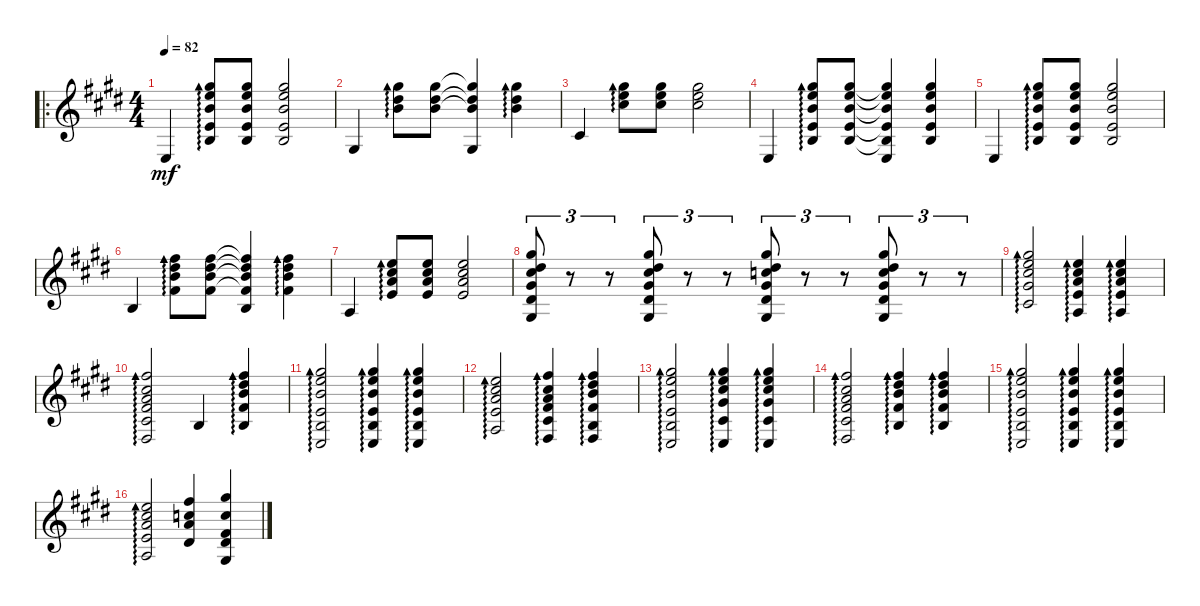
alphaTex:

\defaultSystemsLayout 4
\bracketExtendMode groupsimilarinstruments
\singleTrackTrackNamePolicy hidden
\multiTrackTrackNamePolicy hidden
\firstSystemTrackNameOrientation horizontal
\otherSystemsTrackNameOrientation horizontal
\track ("Steel Guitar" "S-Gt") {solo instrument acousticguitarsteel}
\staff {score}
\tuning (E4 B3 G3 D3 A2 E2)
\ro
\ts (4 4)
\tempo 82
\clef g2
\scale
0.544118
\ks e
0.6.4{dy mf instrument acousticguitarsteel} (4.3 5.2 4.1 2.4 2.5).8{ad 0} (4.1 5.2 4.3 2.4 2.5).8 (4.1 5.2 4.3 2.4 2.5).2 |
\scale
0.227941 4.6.4 (4.1 4.2 4.3).8{ad 0} (4.3 4.2 4.1).8 (4.3{t} 4.2{t} 4.1{t} 4.6).4 (4.3 4.2 4.1).4{ad 0} |
\scale
0.227941 4.5.4 (4.1 5.2 6.3).8{ad 0} (4.1 5.2 6.3).8 (4.1 5.2 6.3).2 |
\scale
0.333333 0.6.4 (4.3 5.2 4.1 2.4 2.5).8{ad 0} (4.1 5.2 4.3 2.4 2.5).8 (4.1{t} 5.2{t} 4.3{t} 2.4{t} 2.5{t} 0.6).4 (4.1 5.2 4.3 2.4 2.5).4 |
\scale
0.242584
\scale
0.333333 0.6.4 (4.3 5.2 4.1 2.4 2.5).8{ad 0} (4.1 5.2 4.3 2.4 2.5).8 (4.1 5.2 4.3 2.4 2.5).2 |
\scale
0.180627
\scale
0.333333 2.5.4 (4.3 4.4 4.2 2.1).8{ad 0} (2.1 4.2 4.3 4.4).8 (2.1{t} 4.2{t} 4.3{t} 4.4{t} 2.5).4 (2.1 4.2 4.3 4.4).4{ad 0} |
\scale
0.215499
\scale
0.333333 0.5.4 (2.3 2.4 2.2 0.1).8{ad 0} (0.1 2.2 2.3 2.4).8 (0.1 2.2 2.3 2.4).2 |
\scale
0.361199
\scale
0.333333 (4.2 4.1 6.4 4.6 6.5 6.3).8{tu (3 2)} r.8{tu (3 2)} r.8{tu (3 2)} (4.1 6.4 4.6 6.5 6.3 4.2).8{tu (3 2)} r.8{tu (3 2)} r.8{tu (3 2)} (4.2 4.1 6.4 5.3 4.6 6.5).8{tu (3 2)} r.8{tu (3 2)} r.8{tu (3 2)} (4.2 4.1 6.4 5.3 4.6 6.5).8{tu (3 2)} r.8{tu (3 2)} r.8{tu (3 2)} |
\scale
0.333333 (4.1 5.2 6.3 6.4 4.5).2{ad 0} (0.1 2.2 2.3 2.4 0.5).4{ad 0} (0.1 2.2 2.3 2.4 0.5).4{ad 0} |
\scale
0.333333 (2.6 4.5 4.4 2.3 2.2 2.1).2{ad 0} 2.5.4 (4.3 4.2 2.1 4.4 2.5).4{ad 0} |
\scale
0.333333 (0.6 4.1 5.2 4.3 2.4 2.5).2{ad 0} (0.6 4.1 5.2 4.3 2.4 2.5).4{ad 0} (0.6 4.1 5.2 4.3 2.4 2.5).4{ad 0} |
\scale
0.333333 (0.1 2.2 2.3 2.4 0.5).2{ad 0} (2.1 2.2 2.3 4.4 4.5 2.6).4{ad 0} (2.1 4.2 4.3 4.4 2.5 2.6).4{ad 0} |
\scale
0.333333 (0.6 4.1 5.2 4.3 2.4 2.5).2{ad 0} (0.6 4.1 5.2 6.3 6.4 4.5).4{ad 0} (0.6 4.1 5.2 6.3 6.4 4.5).4{ad 0} |
\scale
0.333333 (2.6 2.1 2.2 2.3 4.4 4.5).2{ad 0} (2.1 4.2 4.3 4.4 2.5).4{ad 0} (2.1 4.2 4.3 4.4 2.5).4{ad 0} |
\scale
0.333333 (0.6 4.1 5.2 4.3 2.4 2.5).2{ad 0} (0.6 4.1 5.2 4.3 2.4 2.5).4{ad 0} (0.6 4.1 5.2 4.3 2.4 2.5).4{ad 0} |
\scale
0.333333 (0.5 2.4 2.3 2.2 0.1).2{ad 0} (1.4 2.1 1.2 2.3).4 (6.5 4.4 4.1 4.6 5.3).4
